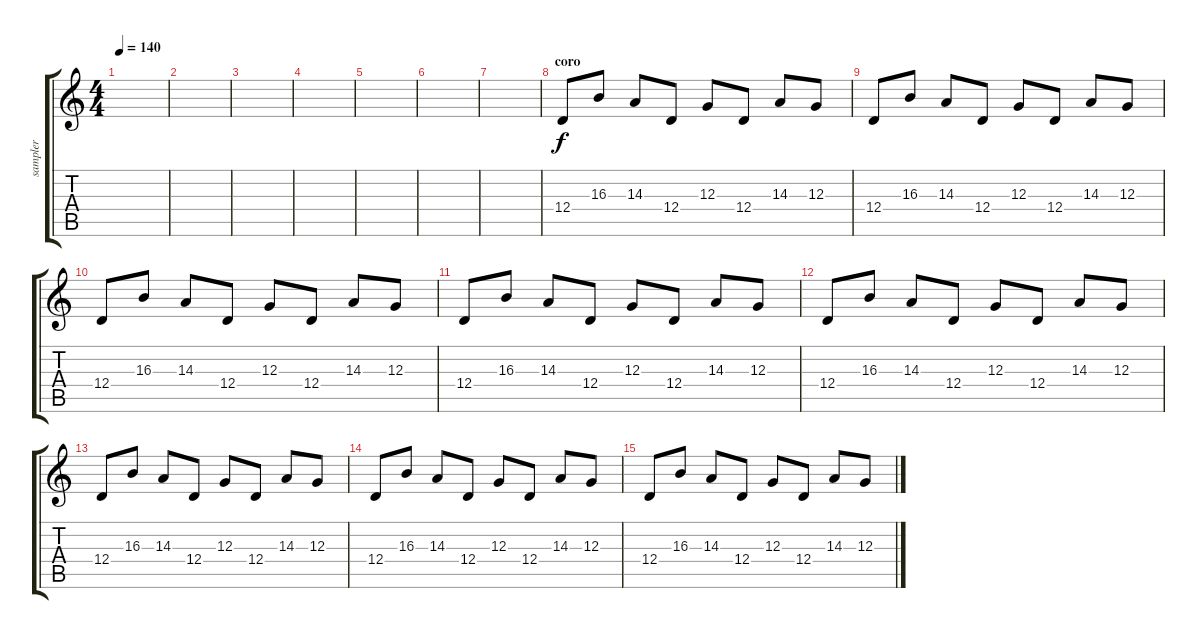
\track ("sampler" "sampler") {instrument synthbrass2}
\staff {score tabs}
\tuning (E4 B3 G3 D3 A2 E2) {hide}
\ts (4 4)
\tempo 140
\clef g2
\ks c
|
|
|
|
|
|
|
\section ("" "coro")
12.4.8 16.3.8 14.3.8 12.4.8 12.3.8 12.4.8 14.3.8 12.3.8 |
12.4.8 16.3.8 14.3.8 12.4.8 12.3.8 12.4.8 14.3.8 12.3.8 |
12.4.8 16.3.8 14.3.8 12.4.8 12.3.8 12.4.8 14.3.8 12.3.8 |
12.4.8 16.3.8 14.3.8 12.4.8 12.3.8 12.4.8 14.3.8 12.3.8 |
12.4.8 16.3.8 14.3.8 12.4.8 12.3.8 12.4.8 14.3.8 12.3.8 |
12.4.8 16.3.8 14.3.8 12.4.8 12.3.8 12.4.8 14.3.8 12.3.8 |
12.4.8 16.3.8 14.3.8 12.4.8 12.3.8 12.4.8 14.3.8 12.3.8 |
12.4.8 16.3.8 14.3.8 12.4.8 12.3.8 12.4.8 14.3.8 12.3.8
